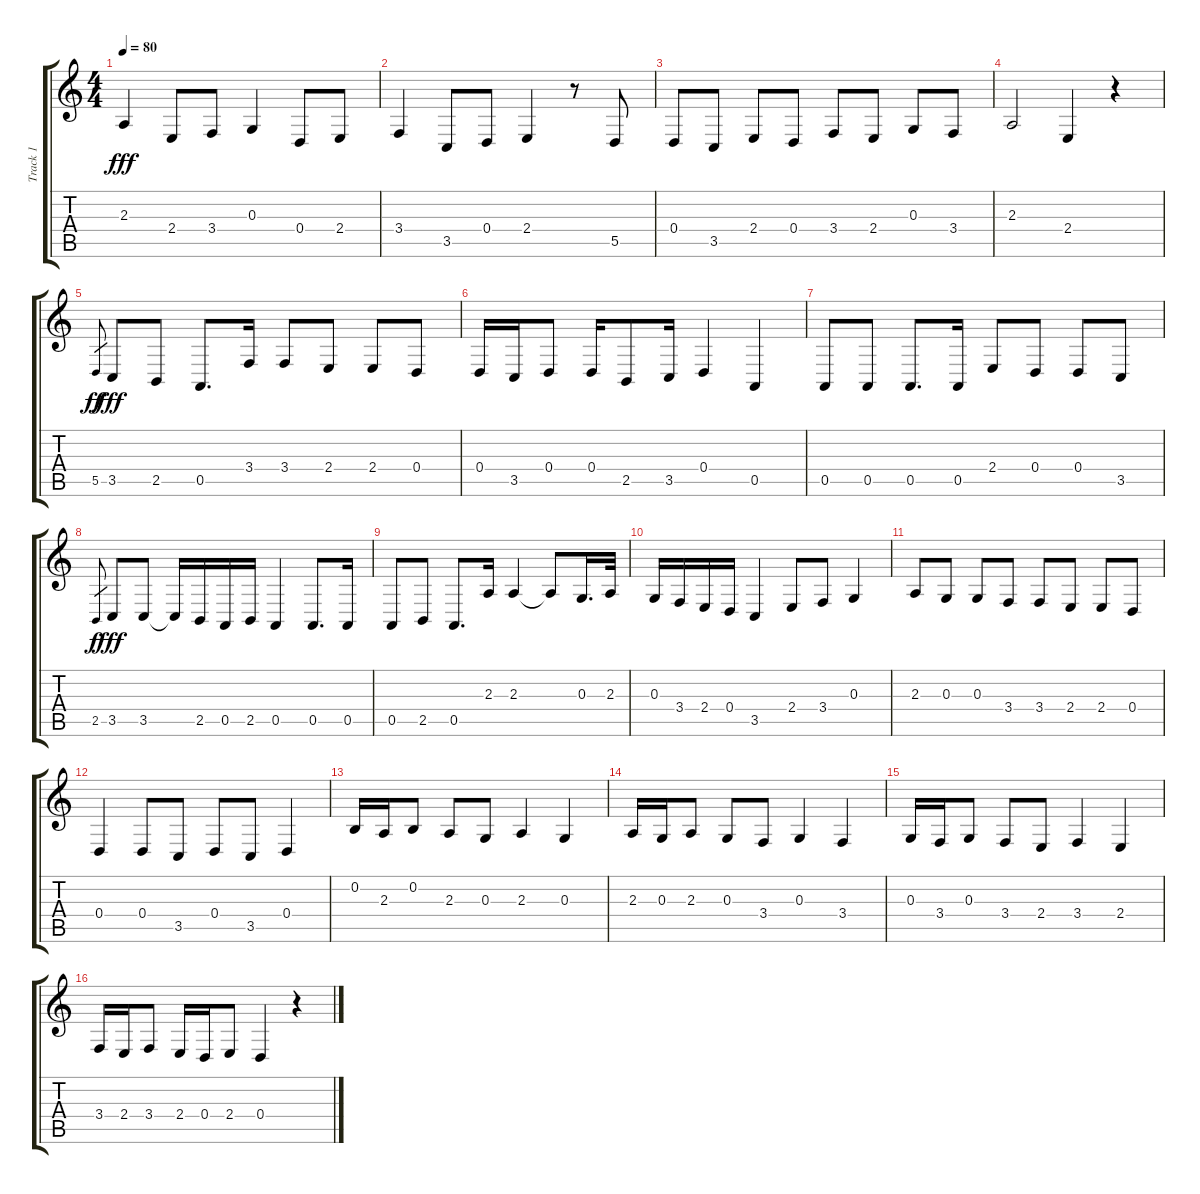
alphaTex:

\track ("Track 1" "Track 1") {instrument acousticgrandpiano}
\staff {score tabs}
\tuning (E4 B3 G3 D3 A2 E2) {hide}
\ts (4 4)
\tempo 80
\clef g2
\ks c
2.3.4{dy fff} 2.4.8 3.4.8 0.3.4 0.4.8 2.4.8 |
3.4.4 3.5.8 0.4.8 2.4.4 r.8 5.5.8 |
0.4.8 3.5.8 2.4.8 0.4.8 3.4.8 2.4.8 0.3.8 3.4.8 |
2.3.2 2.4.4 r.4 |
5.5.8{gr dy ff} 3.5.8{dy fff} 2.5.8 0.5.8{d} 3.4.16 3.4.8 2.4.8 2.4.8 0.4.8 |
0.4.16 3.5.16 0.4.8 0.4.16 2.5.8 3.5.16 0.4.4 0.5.4 |
0.5.8 0.5.8 0.5.8{d} 0.5.16 2.4.8 0.4.8 0.4.8 3.5.8 |
2.5.8{gr dy f} 3.5.8{dy fff} 3.5.8 3.5{t}.16 2.5.16 0.5.16 2.5.16 0.5.4 0.5.8{d} 0.5.16 |
0.5.8 2.5.8 0.5.8{d} 2.3.16 2.3.4 2.3{t}.8 0.3.16{d} 2.3.32 |
0.3.16 3.4.16 2.4.16 0.4.16 3.5.4 2.4.8 3.4.8 0.3.4 |
2.3.8 0.3.8 0.3.8 3.4.8 3.4.8 2.4.8 2.4.8 0.4.8 |
0.4.4 0.4.8 3.5.8 0.4.8 3.5.8 0.4.4 |
0.2.16 2.3.16 0.2.8 2.3.8 0.3.8 2.3.4 0.3.4 |
2.3.16 0.3.16 2.3.8 0.3.8 3.4.8 0.3.4 3.4.4 |
0.3.16 3.4.16 0.3.8 3.4.8 2.4.8 3.4.4 2.4.4 |
3.4.16 2.4.16 3.4.8 2.4.16 0.4.16 2.4.8 0.4.4 r.4
